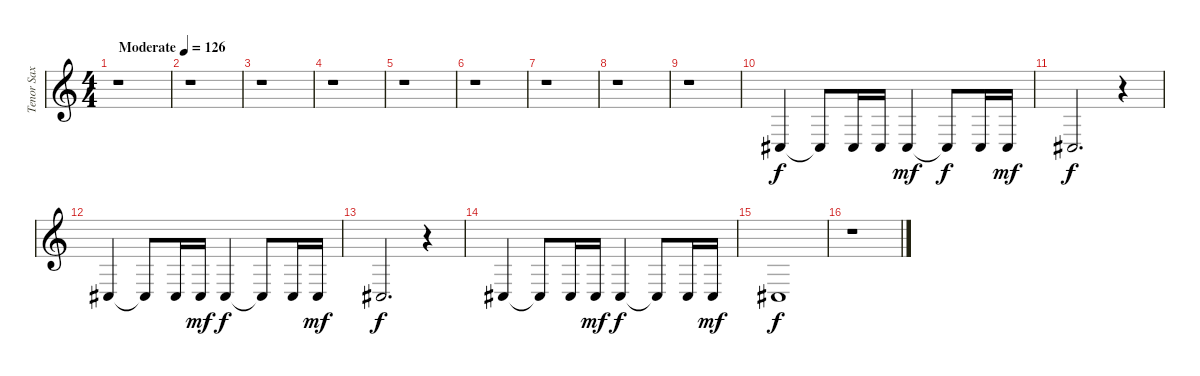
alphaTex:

\track ("Tenor Sax 1" "Tenor Sax ") {instrument tenorsax}
\staff {score}
\tuning (E4 B3 G3 D3 A2 E2) {hide}
\ts (4 4)
\tempo (126 "Moderate")
\clef g2
\ks c
r.1{dy f instrument tenorsax} |
r.1 |
r.1 |
r.1 |
r.1 |
r.1 |
r.1 |
r.1 |
r.1 |
4.5.4 4.5{t}.8 4.5.16 4.5.16 4.5.4{dy mf} 4.5{t}.8{dy f} 4.5.16 4.5.16{dy mf} |
4.5.2{d dy f} r.4 |
4.5.4 4.5{t}.8 4.5.16 4.5.16{dy mf} 4.5.4{dy f} 4.5{t}.8 4.5.16 4.5.16{dy mf} |
4.5.2{d dy f} r.4 |
4.5.4 4.5{t}.8 4.5.16 4.5.16{dy mf} 4.5.4{dy f} 4.5{t}.8 4.5.16 4.5.16{dy mf} |
4.5.1{dy f} |
r.1
